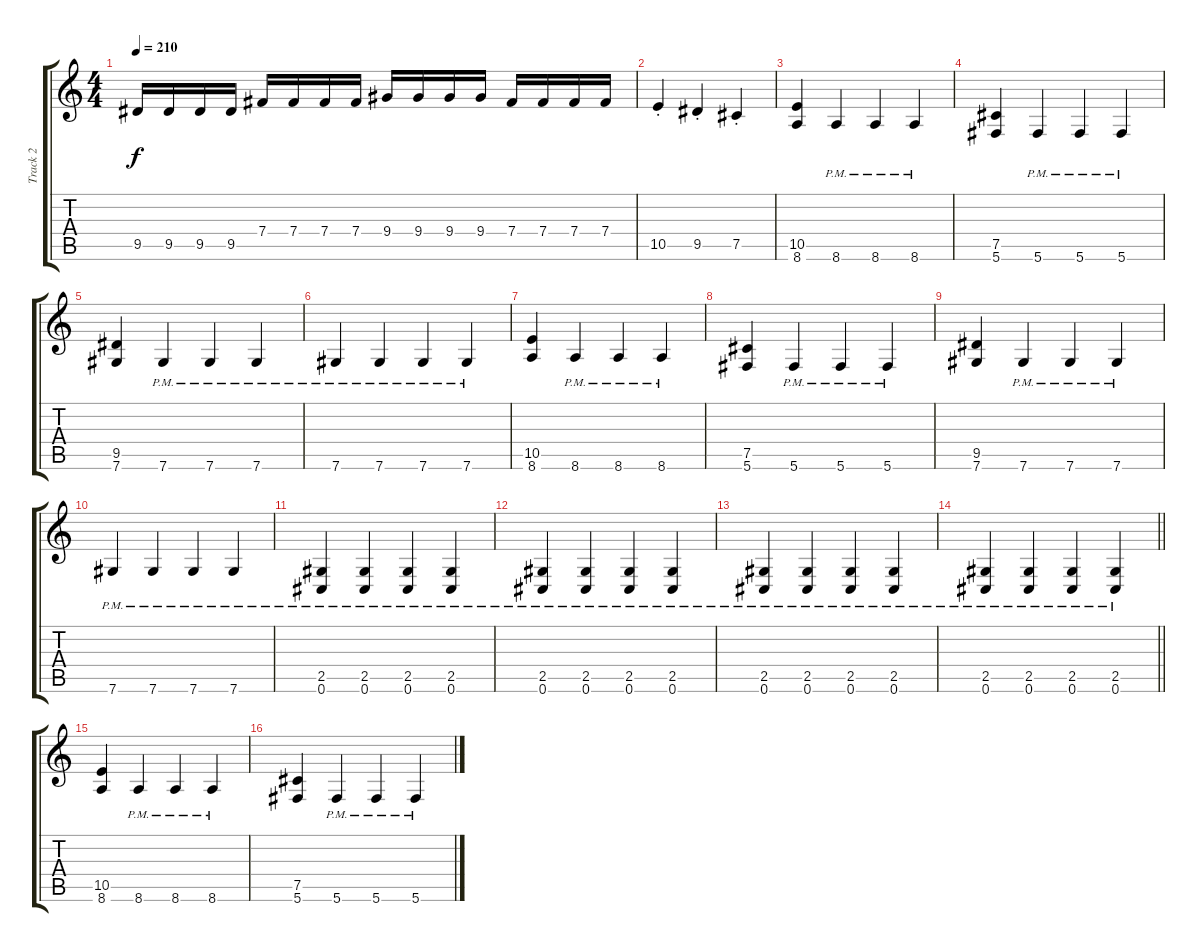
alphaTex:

\track ("Track 2" "Track 2") {instrument distortionguitar}
\staff {score tabs}
\tuning (Db4 Ab3 E3 B2 Gb2 Db2) {hide}
\ts (4 4)
\tempo 210
\clef g2
\ks c
9.5.16{dy f} 9.5.16 9.5.16 9.5.16 7.4.16 7.4.16 7.4.16 7.4.16 9.4.16 9.4.16 9.4.16 9.4.16 7.4.16 7.4.16 7.4.16 7.4.16 |
10.5{st}.4 9.5{st}.4 7.5{st}.4 |
(10.5 8.6).4 8.6{pm}.4 8.6{pm}.4 8.6{pm}.4 |
(7.5 5.6).4 5.6{pm}.4 5.6{pm}.4 5.6{pm}.4 |
(9.5 7.6).4 7.6{pm}.4 7.6{pm}.4 7.6{pm}.4 |
7.6{pm}.4 7.6{pm}.4 7.6{pm}.4 7.6{pm}.4 |
(10.5 8.6).4 8.6{pm}.4 8.6{pm}.4 8.6{pm}.4 |
(7.5 5.6).4 5.6{pm}.4 5.6{pm}.4 5.6{pm}.4 |
(9.5 7.6).4 7.6{pm}.4 7.6{pm}.4 7.6{pm}.4 |
7.6{pm}.4 7.6{pm}.4 7.6{pm}.4 7.6{pm}.4 |
(2.5{pm} 0.6{pm}).4 (2.5{pm} 0.6{pm}).4 (2.5{pm} 0.6{pm}).4 (2.5{pm} 0.6{pm}).4 |
(2.5{pm} 0.6{pm}).4 (2.5{pm} 0.6{pm}).4 (2.5{pm} 0.6{pm}).4 (2.5{pm} 0.6{pm}).4 |
(2.5{pm} 0.6{pm}).4 (2.5{pm} 0.6{pm}).4 (2.5{pm} 0.6{pm}).4 (2.5{pm} 0.6{pm}).4 |
\barLineRight lightlight
(2.5{pm} 0.6{pm}).4 (2.5{pm} 0.6{pm}).4 (2.5{pm} 0.6{pm}).4 (2.5{pm} 0.6{pm}).4 |
(10.5 8.6).4 8.6{pm}.4 8.6{pm}.4 8.6{pm}.4 |
(7.5 5.6).4 5.6{pm}.4 5.6{pm}.4 5.6{pm}.4
